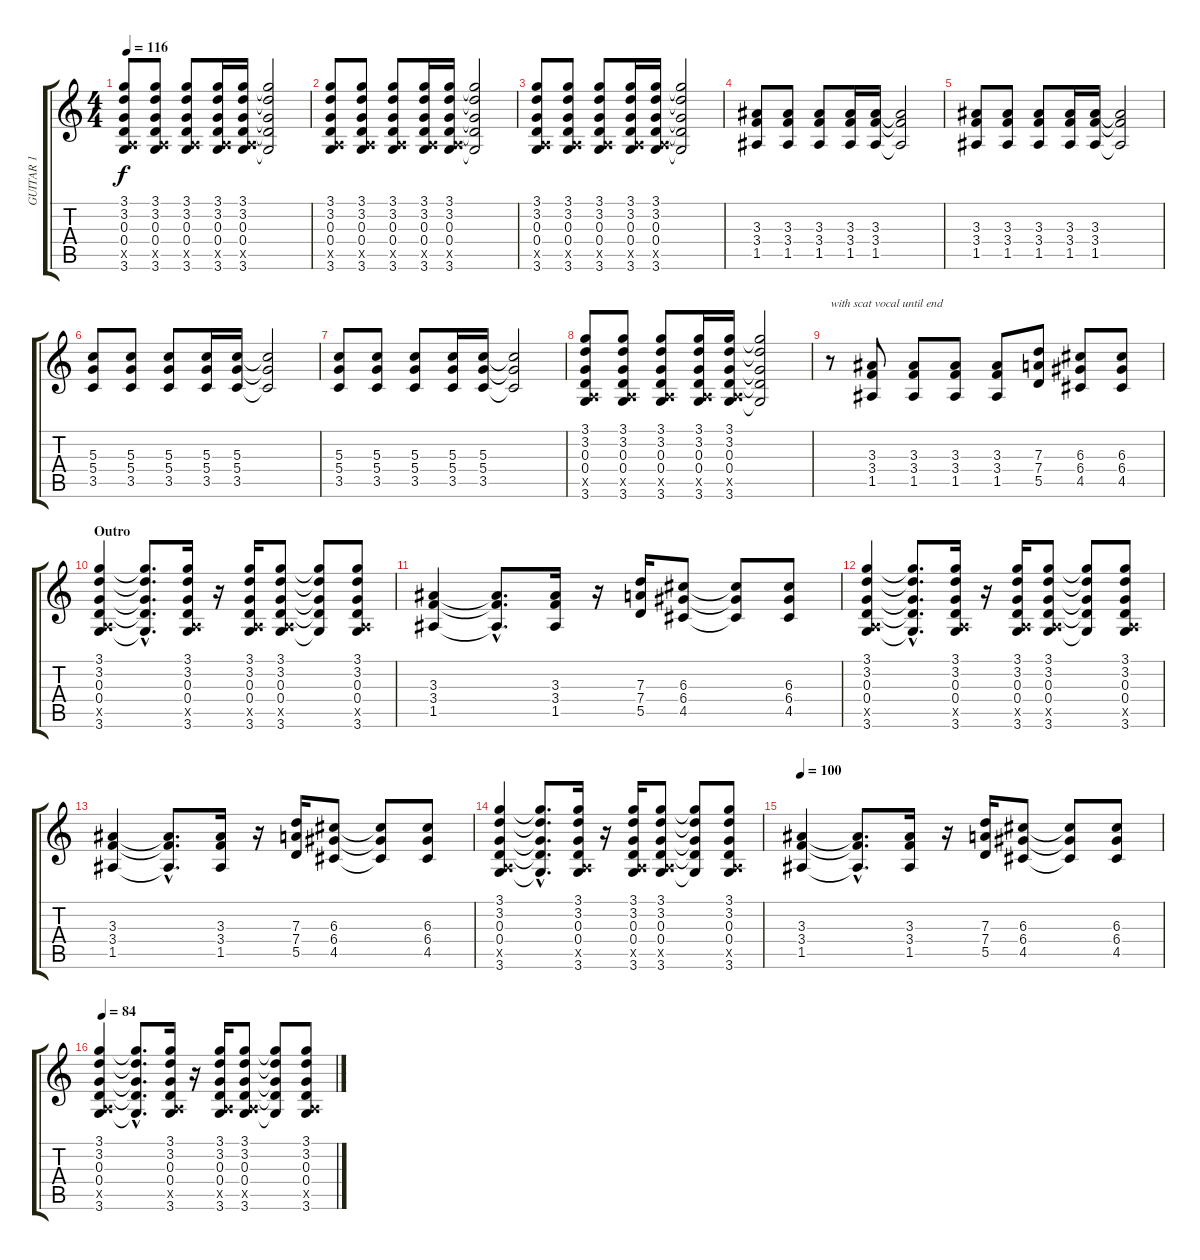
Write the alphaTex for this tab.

\track ("GUITAR 1" "GUITAR 1") {instrument electricguitarclean}
\staff {score tabs}
\tuning (E4 B3 G3 D3 A2 E2) {hide}
\ts (4 4)
\tempo 116
\clef g2
\ks c
(3.1 3.2 0.3 0.4 0.5{x} 3.6).8{dy f} (3.1 3.2 0.3 0.4 0.5{x} 3.6).8 (3.1 3.2 0.3 0.4 0.5{x} 3.6).8 (3.1 3.2 0.3 0.4 0.5{x} 3.6).16 (3.1 3.2 0.3 0.4 0.5{x} 3.6).16 (3.1{t} 3.2{t} 0.3{t} 0.4{t} 3.6{t}).2 |
(3.1 3.2 0.3 0.4 0.5{x} 3.6).8 (3.1 3.2 0.3 0.4 0.5{x} 3.6).8 (3.1 3.2 0.3 0.4 0.5{x} 3.6).8 (3.1 3.2 0.3 0.4 0.5{x} 3.6).16 (3.1 3.2 0.3 0.4 0.5{x} 3.6).16 (3.1{t} 3.2{t} 0.3{t} 0.4{t} 3.6{t}).2 |
(3.1 3.2 0.3 0.4 0.5{x} 3.6).8 (3.1 3.2 0.3 0.4 0.5{x} 3.6).8 (3.1 3.2 0.3 0.4 0.5{x} 3.6).8 (3.1 3.2 0.3 0.4 0.5{x} 3.6).16 (3.1 3.2 0.3 0.4 0.5{x} 3.6).16 (3.1{t} 3.2{t} 0.3{t} 0.4{t} 3.6{t}).2 |
(3.3 3.4 1.5).8 (3.3 3.4 1.5).8 (3.3 3.4 1.5).8 (3.3 3.4 1.5).16 (3.3 3.4 1.5).16 (3.3{t} 3.4{t} 1.5{t}).2 |
(3.3 3.4 1.5).8 (3.3 3.4 1.5).8 (3.3 3.4 1.5).8 (3.3 3.4 1.5).16 (3.3 3.4 1.5).16 (3.3{t} 3.4{t} 1.5{t}).2 |
(5.3 5.4 3.5).8 (5.3 5.4 3.5).8 (5.3 5.4 3.5).8 (5.3 5.4 3.5).16 (5.3 5.4 3.5).16 (5.3{t} 5.4{t} 3.5{t}).2 |
(5.3 5.4 3.5).8 (5.3 5.4 3.5).8 (5.3 5.4 3.5).8 (5.3 5.4 3.5).16 (5.3 5.4 3.5).16 (5.3{t} 5.4{t} 3.5{t}).2 |
(3.1 3.2 0.3 0.4 0.5{x} 3.6).8 (3.1 3.2 0.3 0.4 0.5{x} 3.6).8 (3.1 3.2 0.3 0.4 0.5{x} 3.6).8 (3.1 3.2 0.3 0.4 0.5{x} 3.6).16 (3.1 3.2 0.3 0.4 0.5{x} 3.6).16 (3.1{t} 3.2{t} 0.3{t} 0.4{t} 3.6{t}).2 |
r.8{txt "with scat vocal until end"} (3.3 3.4 1.5).8 (3.3 3.4 1.5).8 (3.3 3.4 1.5).8 (3.3 3.4 1.5).8 (7.3 7.4 5.5).8 (6.3 6.4 4.5).8 (6.3 6.4 4.5).8 |
\section ("" "Outro")
(3.1 3.2 0.3 0.4 0.5{x} 3.6).4 (3.1{hac t} 3.2{hac t} 0.3{hac t} 0.4{hac t} 3.6{hac t}).8{d} (3.1 3.2 0.3 0.4 0.5{x} 3.6).16 r.16 (3.1 3.2 0.3 0.4 0.5{x} 3.6).16 (3.1 3.2 0.3 0.4 0.5{x} 3.6).8 (3.1{t} 3.2{t} 0.3{t} 0.4{t} 3.6{t}).8 (3.1 3.2 0.3 0.4 0.5{x} 3.6).8 |
(3.3 3.4 1.5).4 (3.3{hac t} 3.4{hac t} 1.5{hac t}).8{d} (3.3 3.4 1.5).16 r.16 (7.3 7.4 5.5).16 (6.3 6.4 4.5).8 (6.3{t} 6.4{t} 4.5{t}).8 (6.3 6.4 4.5).8 |
(3.1 3.2 0.3 0.4 0.5{x} 3.6).4 (3.1{hac t} 3.2{hac t} 0.3{hac t} 0.4{hac t} 3.6{hac t}).8{d} (3.1 3.2 0.3 0.4 0.5{x} 3.6).16 r.16 (3.1 3.2 0.3 0.4 0.5{x} 3.6).16 (3.1 3.2 0.3 0.4 0.5{x} 3.6).8 (3.1{t} 3.2{t} 0.3{t} 0.4{t} 3.6{t}).8 (3.1 3.2 0.3 0.4 0.5{x} 3.6).8 |
(3.3 3.4 1.5).4 (3.3{hac t} 3.4{hac t} 1.5{hac t}).8{d} (3.3 3.4 1.5).16 r.16 (7.3 7.4 5.5).16 (6.3 6.4 4.5).8 (6.3{t} 6.4{t} 4.5{t}).8 (6.3 6.4 4.5).8 |
(3.1 3.2 0.3 0.4 0.5{x} 3.6).4 (3.1{hac t} 3.2{hac t} 0.3{hac t} 0.4{hac t} 3.6{hac t}).8{d} (3.1 3.2 0.3 0.4 0.5{x} 3.6).16 r.16 (3.1 3.2 0.3 0.4 0.5{x} 3.6).16 (3.1 3.2 0.3 0.4 0.5{x} 3.6).8 (3.1{t} 3.2{t} 0.3{t} 0.4{t} 3.6{t}).8 (3.1 3.2 0.3 0.4 0.5{x} 3.6).8 |
\tempo 100
(3.3 3.4 1.5).4 (3.3{hac t} 3.4{hac t} 1.5{hac t}).8{d} (3.3 3.4 1.5).16 r.16 (7.3 7.4 5.5).16 (6.3 6.4 4.5).8 (6.3{t} 6.4{t} 4.5{t}).8 (6.3 6.4 4.5).8 |
\tempo 84
(3.1 3.2 0.3 0.4 0.5{x} 3.6).4 (3.1{hac t} 3.2{hac t} 0.3{hac t} 0.4{hac t} 3.6{hac t}).8{d} (3.1 3.2 0.3 0.4 0.5{x} 3.6).16 r.16 (3.1 3.2 0.3 0.4 0.5{x} 3.6).16 (3.1 3.2 0.3 0.4 0.5{x} 3.6).8 (3.1{t} 3.2{t} 0.3{t} 0.4{t} 3.6{t}).8 (3.1 3.2 0.3 0.4 0.5{x} 3.6).8
